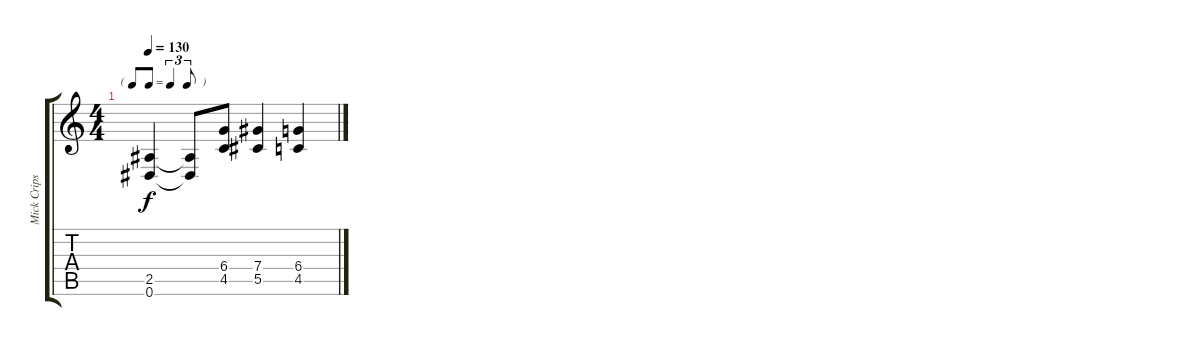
\track ("Mick Crips - Rhytm Guitar" "Mick Crips") {instrument overdrivenguitar}
\staff {score tabs}
\tuning (Eb4 Bb3 Gb3 Db3 Ab2 Eb2) {hide}
\ts (4 4)
\tf triplet8th
\tempo 130
\clef g2
\ks c
(2.5 0.6).4{dy f} (2.5{t} 0.6{t}).8 (6.4 4.5).8 (7.4 5.5).4 (6.4 4.5).4
